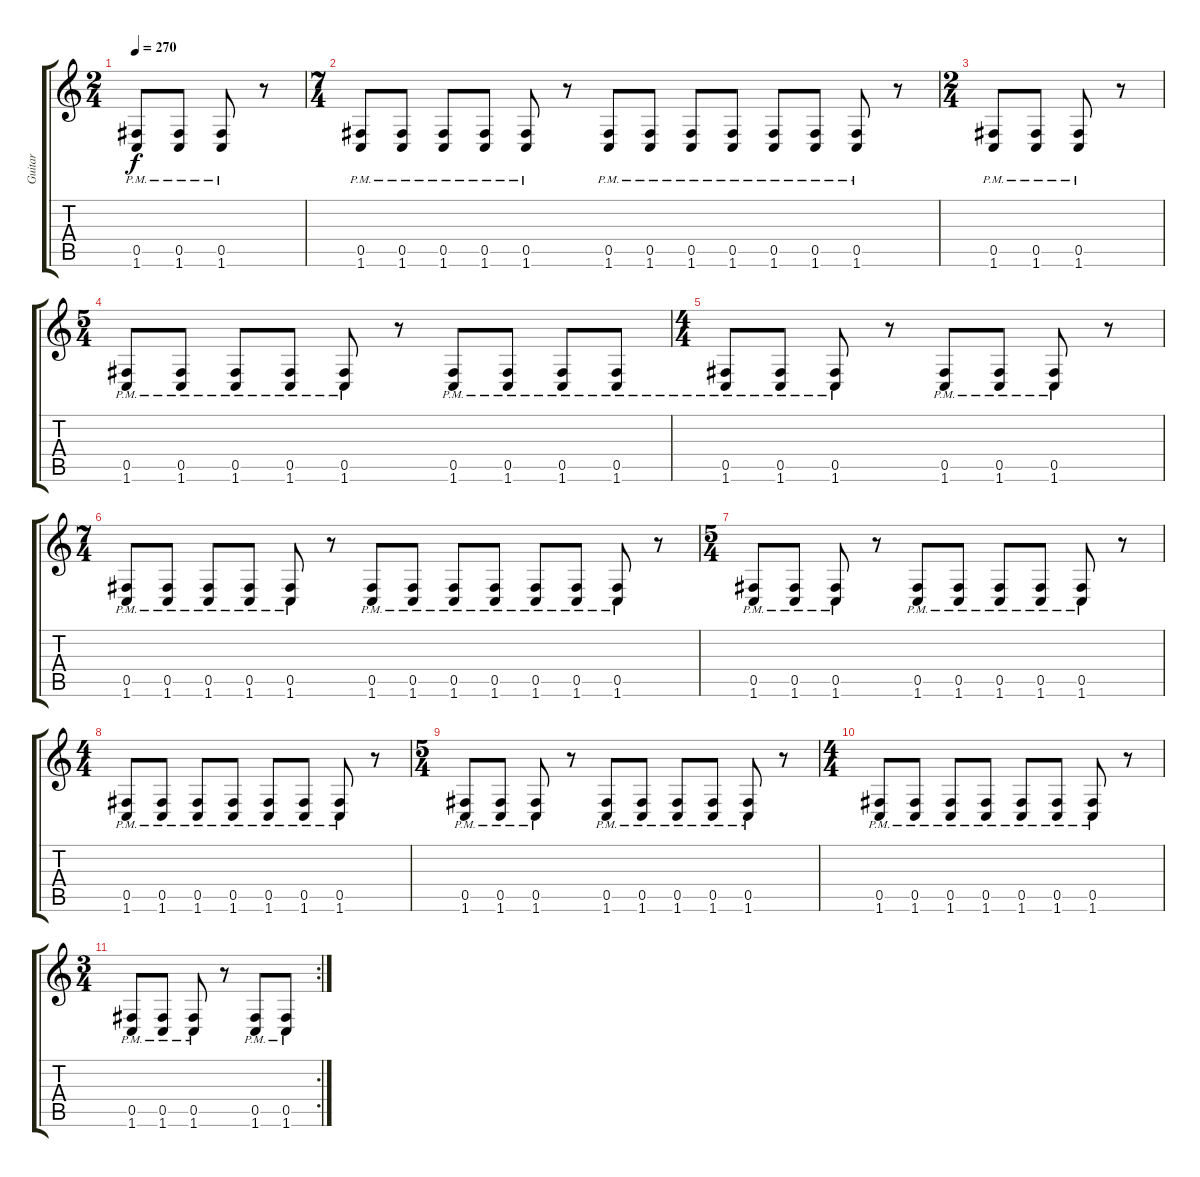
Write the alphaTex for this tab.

\track ("Guitar" "Guitar") {instrument distortionguitar}
\staff {score tabs}
\tuning (Db4 Ab3 E3 B2 Gb2 B1) {hide}
\ts (2 4)
\tempo 270
\clef g2
\ks c
(0.5{pm} 1.6{pm}).8{dy f} (0.5{pm} 1.6{pm}).8 (0.5{pm} 1.6{pm}).8 r.8 |
\ts (7 4)
(0.5{pm} 1.6{pm}).8 (0.5{pm} 1.6{pm}).8 (0.5{pm} 1.6{pm}).8 (0.5{pm} 1.6{pm}).8 (0.5{pm} 1.6{pm}).8 r.8 (0.5{pm} 1.6{pm}).8 (0.5{pm} 1.6{pm}).8 (0.5{pm} 1.6{pm}).8 (0.5{pm} 1.6{pm}).8 (0.5{pm} 1.6{pm}).8 (0.5{pm} 1.6{pm}).8 (0.5{pm} 1.6{pm}).8 r.8 |
\ts (2 4)
(0.5{pm} 1.6{pm}).8 (0.5{pm} 1.6{pm}).8 (0.5{pm} 1.6{pm}).8 r.8 |
\ts (5 4)
(0.5{pm} 1.6{pm}).8 (0.5{pm} 1.6{pm}).8 (0.5{pm} 1.6{pm}).8 (0.5{pm} 1.6{pm}).8 (0.5{pm} 1.6{pm}).8 r.8 (0.5{pm} 1.6{pm}).8 (0.5{pm} 1.6{pm}).8 (0.5{pm} 1.6{pm}).8 (0.5{pm} 1.6{pm}).8 |
\ts (4 4)
(0.5{pm} 1.6{pm}).8 (0.5{pm} 1.6{pm}).8 (0.5{pm} 1.6{pm}).8 r.8 (0.5{pm} 1.6{pm}).8 (0.5{pm} 1.6{pm}).8 (0.5{pm} 1.6{pm}).8 r.8 |
\ts (7 4)
(0.5{pm} 1.6{pm}).8 (0.5{pm} 1.6{pm}).8 (0.5{pm} 1.6{pm}).8 (0.5{pm} 1.6{pm}).8 (0.5{pm} 1.6{pm}).8 r.8 (0.5{pm} 1.6{pm}).8 (0.5{pm} 1.6{pm}).8 (0.5{pm} 1.6{pm}).8 (0.5{pm} 1.6{pm}).8 (0.5{pm} 1.6{pm}).8 (0.5{pm} 1.6{pm}).8 (0.5{pm} 1.6{pm}).8 r.8 |
\ts (5 4)
(0.5{pm} 1.6{pm}).8 (0.5{pm} 1.6{pm}).8 (0.5{pm} 1.6{pm}).8 r.8 (0.5{pm} 1.6{pm}).8 (0.5{pm} 1.6{pm}).8 (0.5{pm} 1.6{pm}).8 (0.5{pm} 1.6{pm}).8 (0.5{pm} 1.6{pm}).8 r.8 |
\ts (4 4)
(0.5{pm} 1.6{pm}).8 (0.5{pm} 1.6{pm}).8 (0.5{pm} 1.6{pm}).8 (0.5{pm} 1.6{pm}).8 (0.5{pm} 1.6{pm}).8 (0.5{pm} 1.6{pm}).8 (0.5{pm} 1.6{pm}).8 r.8 |
\ts (5 4)
(0.5{pm} 1.6{pm}).8 (0.5{pm} 1.6{pm}).8 (0.5{pm} 1.6{pm}).8 r.8 (0.5{pm} 1.6{pm}).8 (0.5{pm} 1.6{pm}).8 (0.5{pm} 1.6{pm}).8 (0.5{pm} 1.6{pm}).8 (0.5{pm} 1.6{pm}).8 r.8 |
\ts (4 4)
(0.5{pm} 1.6{pm}).8 (0.5{pm} 1.6{pm}).8 (0.5{pm} 1.6{pm}).8 (0.5{pm} 1.6{pm}).8 (0.5{pm} 1.6{pm}).8 (0.5{pm} 1.6{pm}).8 (0.5{pm} 1.6{pm}).8 r.8 |
\rc 2
\ts (3 4)
(0.5{pm} 1.6{pm}).8 (0.5{pm} 1.6{pm}).8 (0.5{pm} 1.6{pm}).8 r.8 (0.5{pm} 1.6{pm}).8 (0.5{pm} 1.6{pm}).8
